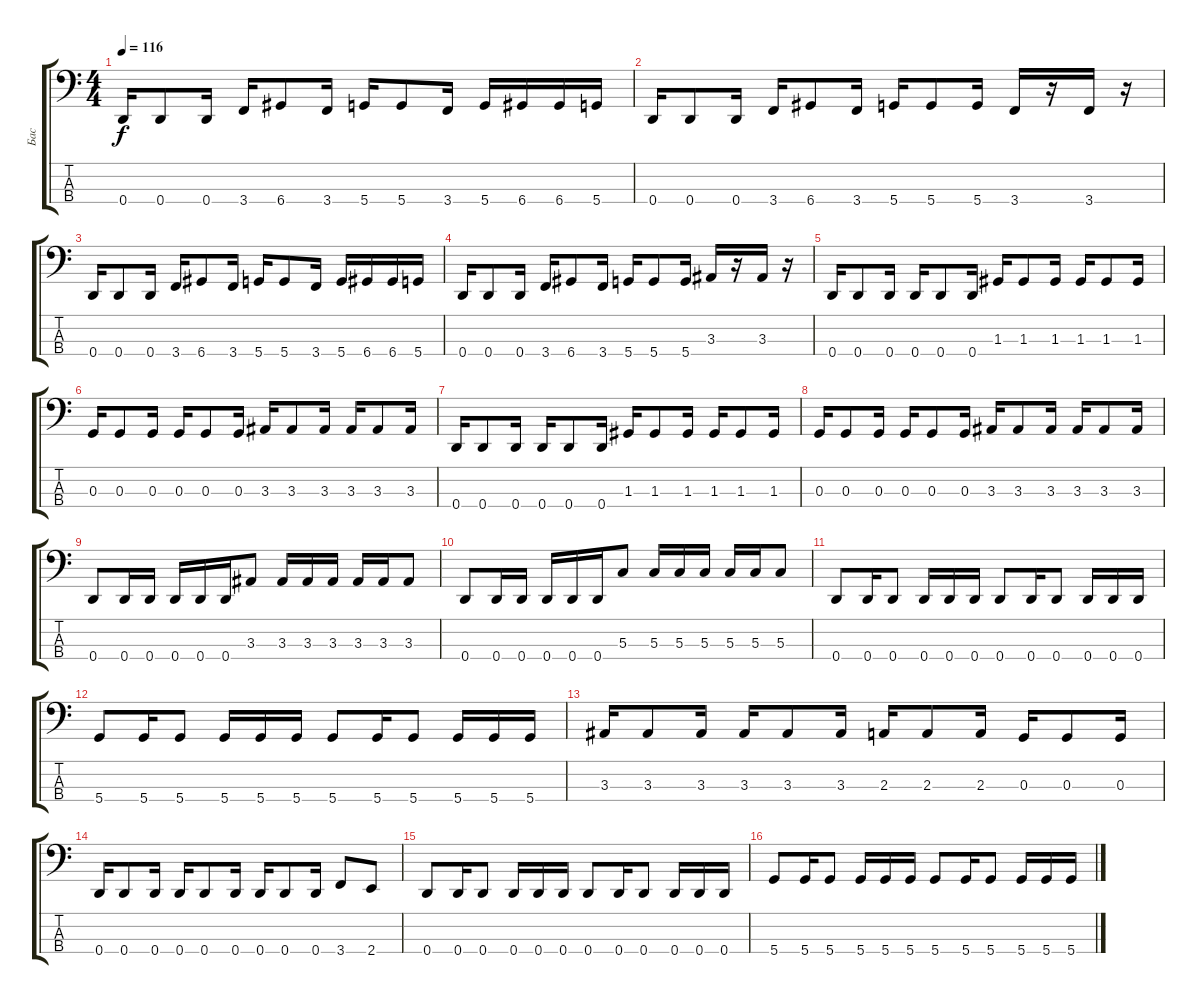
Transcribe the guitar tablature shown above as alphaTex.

\track ("Бас" "Бас") {instrument electricbasspick}
\staff {score tabs}
\tuning (F2 C2 G1 D1) {hide}
\ts (4 4)
\tempo 116
\clef f4
\ks c
0.4.16{dy f} 0.4.8 0.4.16 3.4.16 6.4.8 3.4.16 5.4.16 5.4.8 3.4.16 5.4.16 6.4.16 6.4.16 5.4.16 |
0.4.16 0.4.8 0.4.16 3.4.16 6.4.8 3.4.16 5.4.16 5.4.8 5.4.16 3.4.16 r.16 3.4.16 r.16 |
0.4.16 0.4.8 0.4.16 3.4.16 6.4.8 3.4.16 5.4.16 5.4.8 3.4.16 5.4.16 6.4.16 6.4.16 5.4.16 |
0.4.16 0.4.8 0.4.16 3.4.16 6.4.8 3.4.16 5.4.16 5.4.8 5.4.16 3.3.16 r.16 3.3.16 r.16 |
0.4.16 0.4.8 0.4.16 0.4.16 0.4.8 0.4.16 1.3.16 1.3.8 1.3.16 1.3.16 1.3.8 1.3.16 |
0.3.16 0.3.8 0.3.16 0.3.16 0.3.8 0.3.16 3.3.16 3.3.8 3.3.16 3.3.16 3.3.8 3.3.16 |
0.4.16 0.4.8 0.4.16 0.4.16 0.4.8 0.4.16 1.3.16 1.3.8 1.3.16 1.3.16 1.3.8 1.3.16 |
0.3.16 0.3.8 0.3.16 0.3.16 0.3.8 0.3.16 3.3.16 3.3.8 3.3.16 3.3.16 3.3.8 3.3.16 |
0.4.8 0.4.16 0.4.16 0.4.16 0.4.16 0.4.16 3.3.8 3.3.16 3.3.16 3.3.16 3.3.16 3.3.16 3.3.8 |
0.4.8 0.4.16 0.4.16 0.4.16 0.4.16 0.4.16 5.3.8 5.3.16 5.3.16 5.3.16 5.3.16 5.3.16 5.3.8 |
0.4.8 0.4.16 0.4.8 0.4.16 0.4.16 0.4.16 0.4.8 0.4.16 0.4.8 0.4.16 0.4.16 0.4.16 |
5.4.8 5.4.16 5.4.8 5.4.16 5.4.16 5.4.16 5.4.8 5.4.16 5.4.8 5.4.16 5.4.16 5.4.16 |
3.3.16 3.3.8 3.3.16 3.3.16 3.3.8 3.3.16 2.3.16 2.3.8 2.3.16 0.3.16 0.3.8 0.3.16 |
0.4.16 0.4.8 0.4.16 0.4.16 0.4.8 0.4.16 0.4.16 0.4.8 0.4.16 3.4.8 2.4.8 |
0.4.8 0.4.16 0.4.8 0.4.16 0.4.16 0.4.16 0.4.8 0.4.16 0.4.8 0.4.16 0.4.16 0.4.16 |
5.4.8 5.4.16 5.4.8 5.4.16 5.4.16 5.4.16 5.4.8 5.4.16 5.4.8 5.4.16 5.4.16 5.4.16
